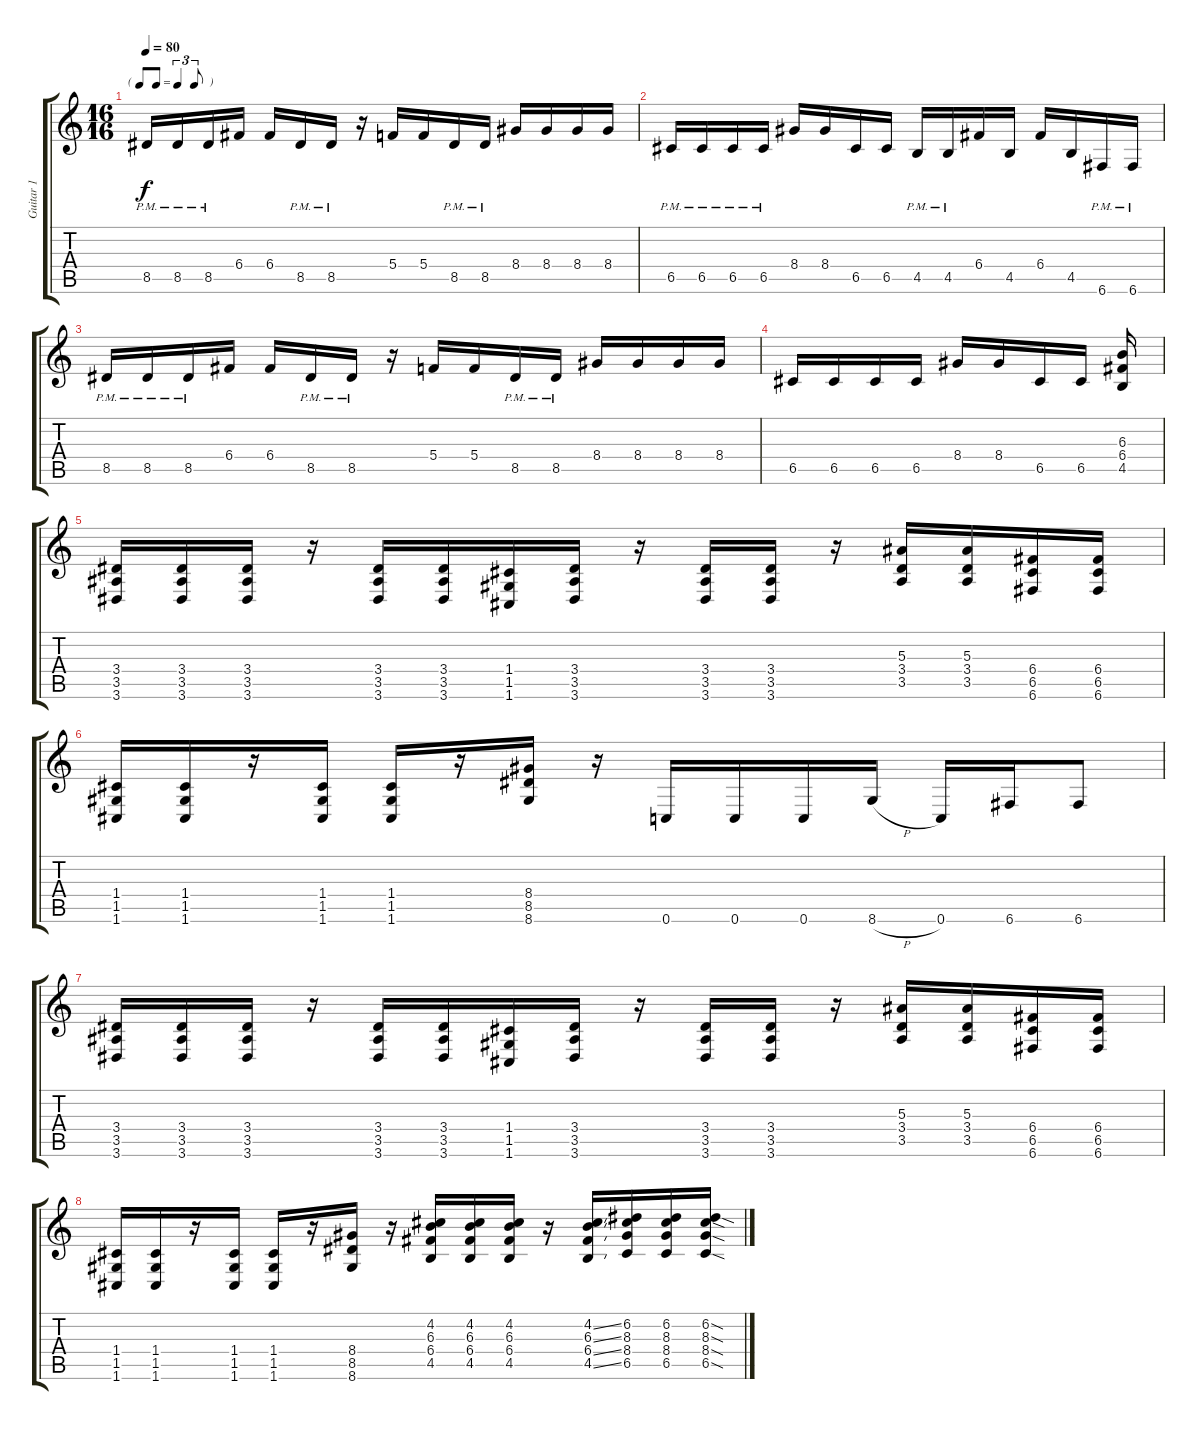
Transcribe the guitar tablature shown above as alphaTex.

\track ("Guitar 1" "Guitar 1") {instrument distortionguitar}
\staff {score tabs}
\tuning (D4 A3 F3 C3 G2 C2) {hide}
\ts (16 16)
\tf triplet8th
\tempo 80
\clef g2
\ks c
8.5{pm}.16{dy f} 8.5{pm}.16 8.5{pm}.16 6.4.16 6.4.16 8.5{pm}.16 8.5{pm}.16 r.16 5.4.16 5.4.16 8.5{pm}.16 8.5{pm}.16 8.4.16 8.4.16 8.4.16 8.4.16 |
6.5{pm}.16 6.5{pm}.16 6.5{pm}.16 6.5{pm}.16 8.4.16 8.4.16 6.5.16 6.5.16 4.5{pm}.16 4.5{pm}.16 6.4.16 4.5.16 6.4.16 4.5.16 6.6{pm}.16 6.6{pm}.16 |
8.5{pm}.16 8.5{pm}.16 8.5{pm}.16 6.4.16 6.4.16 8.5{pm}.16 8.5{pm}.16 r.16 5.4.16 5.4.16 8.5{pm}.16 8.5{pm}.16 8.4.16 8.4.16 8.4.16 8.4.16 |
6.5.16 6.5.16 6.5.16 6.5.16 8.4.16 8.4.16 6.5.16 6.5.16 (6.3 6.4 4.5).16 |
(3.4 3.5 3.6).16 (3.4 3.5 3.6).16 (3.4 3.5 3.6).16 r.16 (3.4 3.5 3.6).16 (3.4 3.5 3.6).16 (1.4 1.5 1.6).16 (3.4 3.5 3.6).16 r.16 (3.4 3.5 3.6).16 (3.4 3.5 3.6).16 r.16 (5.3 3.4 3.5).16 (5.3 3.4 3.5).16 (6.4 6.5 6.6).16 (6.4 6.5 6.6).16 |
(1.4 1.5 1.6).16 (1.4 1.5 1.6).16 r.16 (1.4 1.5 1.6).16 (1.4 1.5 1.6).16 r.16 (8.4 8.5 8.6).16 r.16 0.6.16 0.6.16 0.6.16 8.6{h}.16 0.6.16 6.6.16 6.6.8 |
(3.4 3.5 3.6).16 (3.4 3.5 3.6).16 (3.4 3.5 3.6).16 r.16 (3.4 3.5 3.6).16 (3.4 3.5 3.6).16 (1.4 1.5 1.6).16 (3.4 3.5 3.6).16 r.16 (3.4 3.5 3.6).16 (3.4 3.5 3.6).16 r.16 (5.3 3.4 3.5).16 (5.3 3.4 3.5).16 (6.4 6.5 6.6).16 (6.4 6.5 6.6).16 |
(1.4 1.5 1.6).16 (1.4 1.5 1.6).16 r.16 (1.4 1.5 1.6).16 (1.4 1.5 1.6).16 r.16 (8.4 8.5 8.6).16 r.16 (4.2 6.3 6.4 4.5).16 (4.2 6.3 6.4 4.5).16 (4.2 6.3 6.4 4.5).16 r.16 (4.2{ss} 6.3{ss} 6.4{ss} 4.5{ss}).16 (6.2 8.3 8.4 6.5).16 (6.2 8.3 8.4 6.5).16 (6.2{sod} 8.3{sod} 8.4{sod} 6.5{sod}).16
